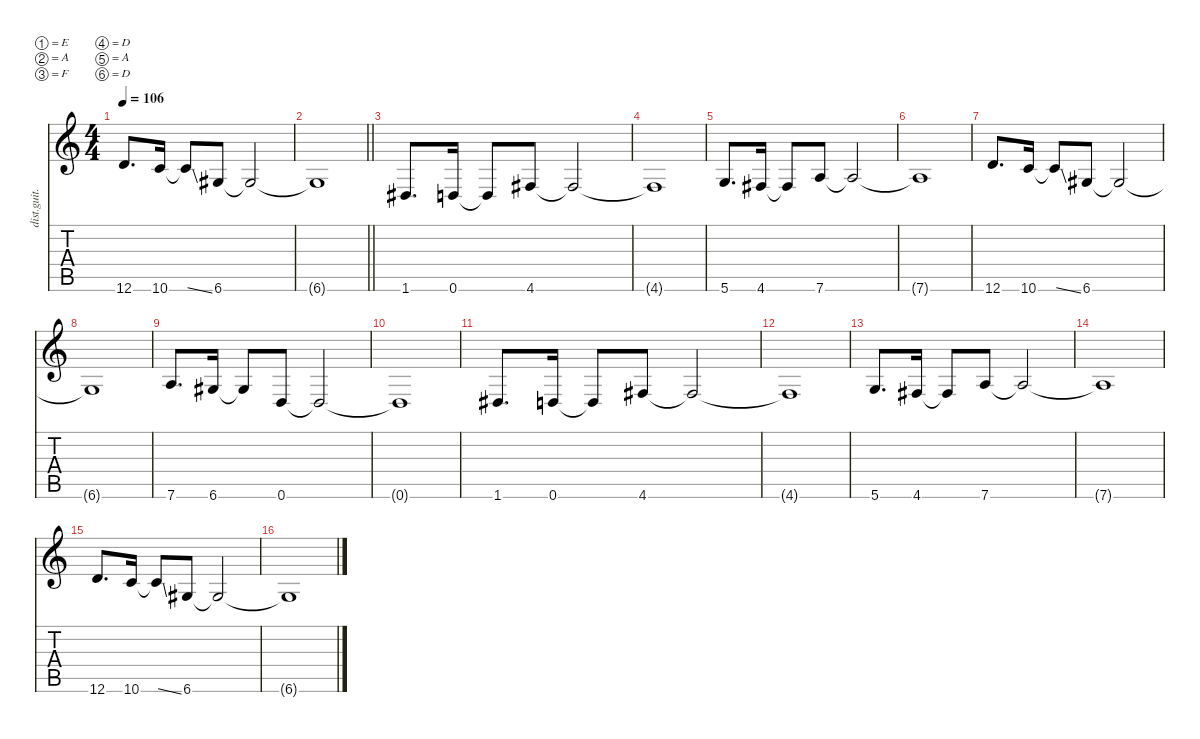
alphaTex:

\defaultSystemsLayout 4
\hideDynamics
\bracketExtendMode nobrackets
\otherSystemsTrackNameOrientation horizontal
\track ("Track 2" "dist.guit.") {instrument distortionguitar}
\staff {score tabs}
\tuning (E4 A3 F3 D3 A2 D2)
\ts (4 4)
\tempo 106
\clef g2
\ks c
12.6.8{d dy f beam Up} 10.6.16{beam Up} 10.6{ss t}.8{beam Up} 6.6{acc #}.8{beam Up} 6.6{t acc #}.2{beam Up} |
\barLineRight lightlight
6.6{t acc #}.1{beam Up} |
\section ("" "")
1.6{acc #}.8{d beam Up} 0.6.16{beam Up} 0.6{t}.8{beam Up} 4.6{acc #}.8{beam Up} 4.6{t acc #}.2{beam Up} |
4.6{t acc #}.1{beam Up} |
5.6.8{d beam Up} 4.6{acc #}.16{beam Up} 4.6{t acc #}.8{beam Up} 7.6.8{beam Up} 7.6{t}.2{beam Up} |
7.6{t}.1{beam Up} |
12.6.8{d beam Up} 10.6.16{beam Up} 10.6{ss t}.8{beam Up} 6.6{acc #}.8{beam Up} 6.6{t acc #}.2{beam Up} |
6.6{t acc #}.1{beam Up} |
7.6.8{d beam Up} 6.6{acc #}.16{beam Up} 6.6{t acc #}.8{beam Up} 0.6.8{beam Up} 0.6{t}.2{beam Up} |
0.6{t}.1{beam Up} |
1.6{acc #}.8{d beam Up} 0.6.16{beam Up} 0.6{t}.8{beam Up} 4.6{acc #}.8{beam Up} 4.6{t acc #}.2{beam Up} |
4.6{t acc #}.1{beam Up} |
5.6.8{d beam Up} 4.6{acc #}.16{beam Up} 4.6{t acc #}.8{beam Up} 7.6.8{beam Up} 7.6{t}.2{beam Up} |
7.6{t}.1{beam Up} |
12.6.8{d beam Up} 10.6.16{beam Up} 10.6{ss t}.8{beam Up} 6.6{acc #}.8{beam Up} 6.6{t acc #}.2{beam Up} |
6.6{t acc #}.1{beam Up}
